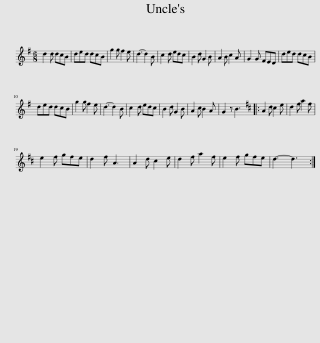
X:1
L:1/8
M:6/8
I:linebreak $
K:G
V:1 treble
V:1
 d2 d dcB | ded dcB | g2 g f2 e | d3- d2 B | c2 d edc | %5
 B2 d G2 B | A2 B c2 A | G2 G FED | ded dcB |$ ded dcB | %10
 g2 g f2 e | d3- d2 B | c2 d edc | B2 d G2 B | A2 c B2 A | %15
 G2 z B3 |:[K:D] A2 d c2 e | d2 f a2 f |$ e2 f gfe | d2 f A3 | %20
 A2 d c2 e | d2 f a2 f | e2 f gfe | d3- d3 :| %24
